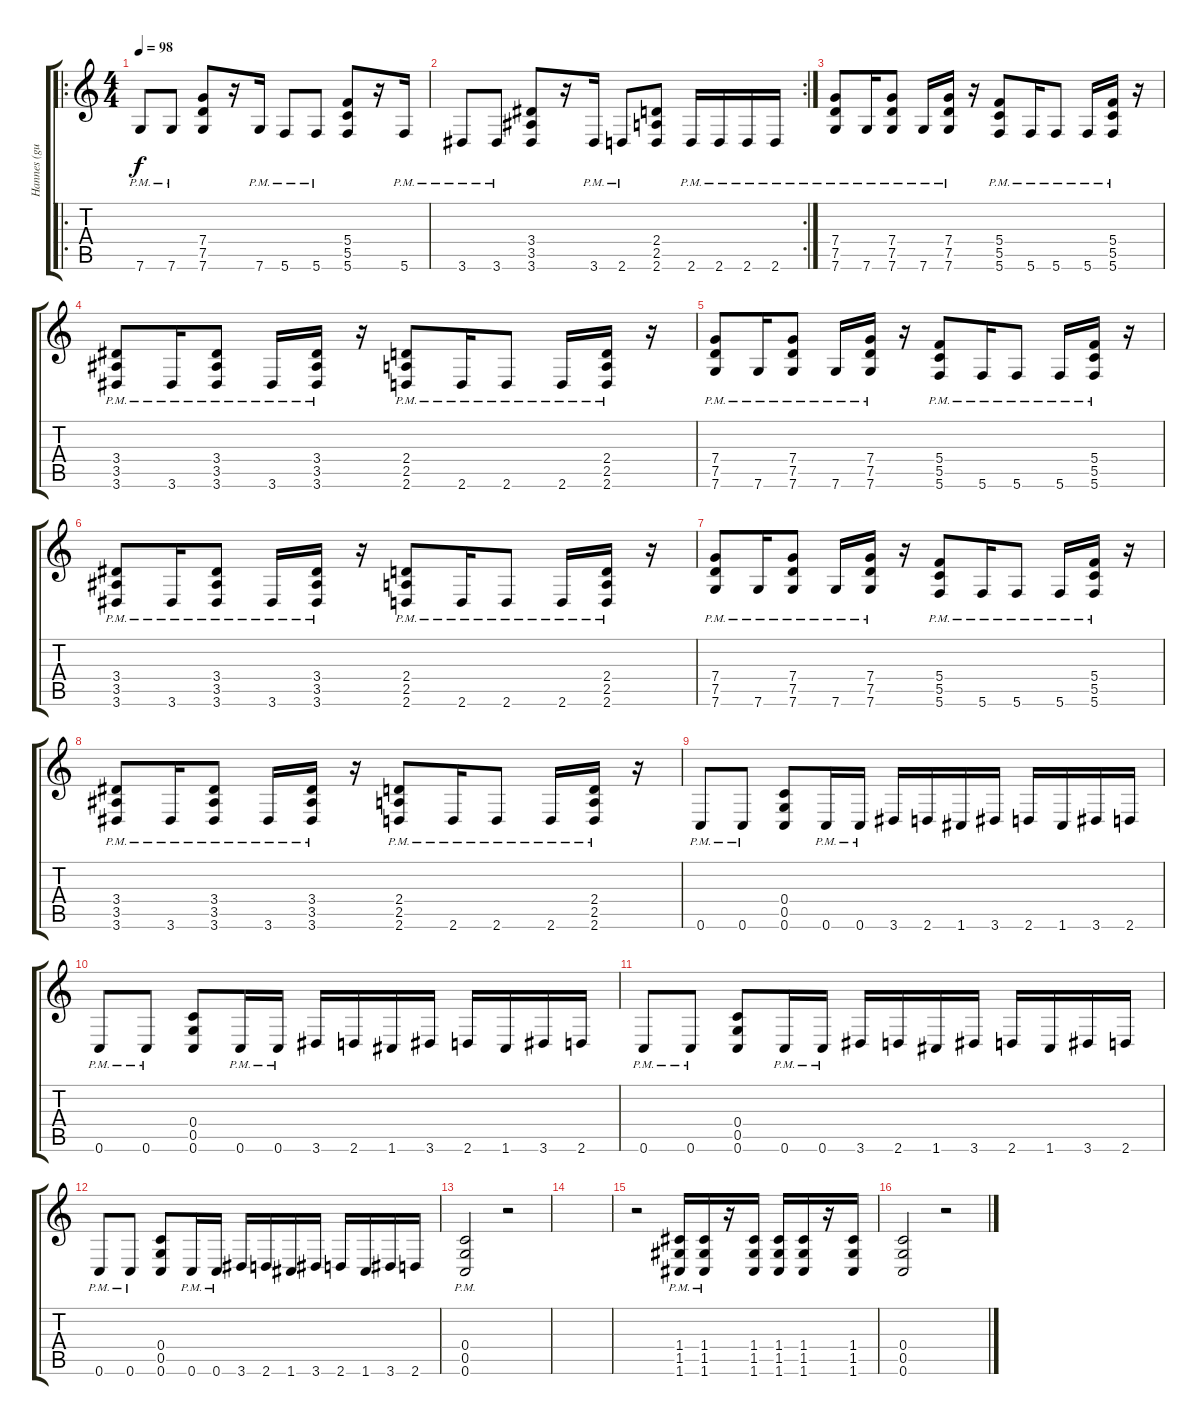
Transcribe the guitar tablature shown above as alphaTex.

\track ("Hannes (guitar)" "Hannes (gu") {instrument distortionguitar}
\staff {score tabs}
\tuning (D4 A3 F3 C3 G2 C2) {hide}
\ro
\ts (4 4)
\tempo 98
\clef g2
\ks c
7.6{pm}.8{dy f} 7.6{pm}.8 (7.4 7.5 7.6).8 r.16 7.6{pm}.16 5.6{pm}.8 5.6{pm}.8 (5.4 5.5 5.6).8 r.16 5.6{pm}.16 |
\rc 2
3.6{pm}.8 3.6{pm}.8 (3.4 3.5 3.6).8 r.16 3.6{pm}.16 2.6{pm}.8 (2.4 2.5 2.6).8 2.6{pm}.16 2.6{pm}.16 2.6{pm}.16 2.6{pm}.16 |
(7.4{pm} 7.5{pm} 7.6{pm}).8 7.6{pm}.16 (7.4{pm} 7.5{pm} 7.6{pm}).8 7.6{pm}.16 (7.4{pm} 7.5{pm} 7.6{pm}).16 r.16 (5.4{pm} 5.5{pm} 5.6{pm}).8 5.6{pm}.16 5.6{pm}.8 5.6{pm}.16 (5.4{pm} 5.5{pm} 5.6{pm}).16 r.16 |
(3.4{pm} 3.5{pm} 3.6{pm}).8 3.6{pm}.16 (3.4{pm} 3.5{pm} 3.6{pm}).8 3.6{pm}.16 (3.4{pm} 3.5{pm} 3.6{pm}).16 r.16 (2.4{pm} 2.5{pm} 2.6{pm}).8 2.6{pm}.16 2.6{pm}.8 2.6{pm}.16 (2.4{pm} 2.5{pm} 2.6{pm}).16 r.16 |
(7.4{pm} 7.5{pm} 7.6{pm}).8 7.6{pm}.16 (7.4{pm} 7.5{pm} 7.6{pm}).8 7.6{pm}.16 (7.4{pm} 7.5{pm} 7.6{pm}).16 r.16 (5.4{pm} 5.5{pm} 5.6{pm}).8 5.6{pm}.16 5.6{pm}.8 5.6{pm}.16 (5.4{pm} 5.5{pm} 5.6{pm}).16 r.16 |
(3.4{pm} 3.5{pm} 3.6{pm}).8 3.6{pm}.16 (3.4{pm} 3.5{pm} 3.6{pm}).8 3.6{pm}.16 (3.4{pm} 3.5{pm} 3.6{pm}).16 r.16 (2.4{pm} 2.5{pm} 2.6{pm}).8 2.6{pm}.16 2.6{pm}.8 2.6{pm}.16 (2.4{pm} 2.5{pm} 2.6{pm}).16 r.16 |
(7.4{pm} 7.5{pm} 7.6{pm}).8 7.6{pm}.16 (7.4{pm} 7.5{pm} 7.6{pm}).8 7.6{pm}.16 (7.4{pm} 7.5{pm} 7.6{pm}).16 r.16 (5.4{pm} 5.5{pm} 5.6{pm}).8 5.6{pm}.16 5.6{pm}.8 5.6{pm}.16 (5.4{pm} 5.5{pm} 5.6{pm}).16 r.16 |
(3.4{pm} 3.5{pm} 3.6{pm}).8 3.6{pm}.16 (3.4{pm} 3.5{pm} 3.6{pm}).8 3.6{pm}.16 (3.4{pm} 3.5{pm} 3.6{pm}).16 r.16 (2.4{pm} 2.5{pm} 2.6{pm}).8 2.6{pm}.16 2.6{pm}.8 2.6{pm}.16 (2.4{pm} 2.5{pm} 2.6{pm}).16 r.16 |
0.6{pm}.8{volume 13} 0.6{pm}.8 (0.4 0.5 0.6).8 0.6{pm}.16 0.6{pm}.16 3.6.16 2.6.16 1.6.16 3.6.16 2.6.16 1.6.16 3.6.16 2.6.16 |
0.6{pm}.8 0.6{pm}.8 (0.4 0.5 0.6).8 0.6{pm}.16 0.6{pm}.16 3.6.16 2.6.16 1.6.16 3.6.16 2.6.16 1.6.16 3.6.16 2.6.16 |
0.6{pm}.8 0.6{pm}.8 (0.4 0.5 0.6).8 0.6{pm}.16 0.6{pm}.16 3.6.16 2.6.16 1.6.16 3.6.16 2.6.16 1.6.16 3.6.16 2.6.16 |
0.6{pm}.8 0.6{pm}.8 (0.4 0.5 0.6).8 0.6{pm}.16 0.6{pm}.16 3.6.16 2.6.16 1.6.16 3.6.16 2.6.16 1.6.16 3.6.16 2.6.16 |
(0.4{pm} 0.5{pm} 0.6{pm}).2{volume 7} r.2{volume 13 instrument distortionguitar} |
|
r.2 (1.4{pm} 1.5{pm} 1.6{pm}).16 (1.4{pm} 1.5{pm} 1.6{pm}).16 r.16 (1.4 1.5 1.6).16 (1.4 1.5 1.6).16 (1.4 1.5 1.6).16 r.16 (1.4 1.5 1.6).16 |
(0.4 0.5 0.6).2{volume 7} r.2{volume 13 instrument distortionguitar}
